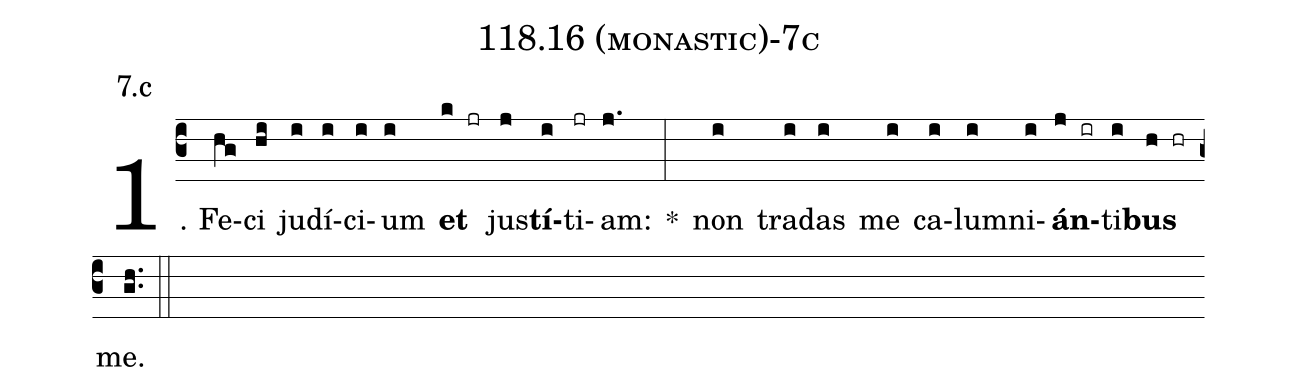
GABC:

name: 118.16 (monastic)-7c;
annotation: 7.c;
%%
(c3)1. Fe(hg)ci(hi) ju(i)dí(i)ci(i)um(i) <b>et</b>(k jr) jus(j)<b>tí</b>(i)ti(jr)am:(j.) *(:) non(i) tra(i)das(i) me(i) ca(i)lum(i)ni(i)<b>án</b>(j ir)ti(i)<b>bus</b>(h hr) me.(gh..) (::)
